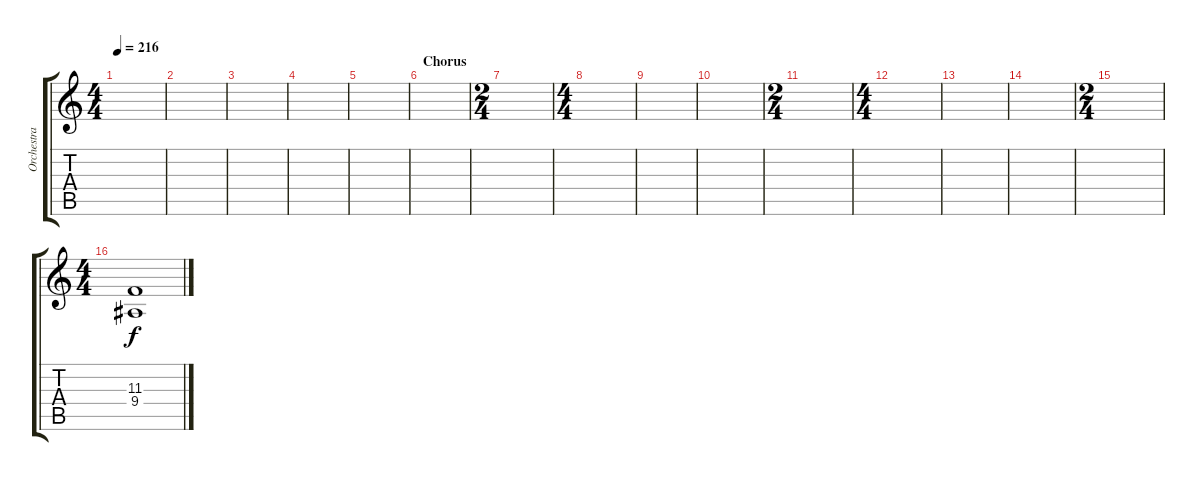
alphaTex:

\track ("Orchestra (Strings 2)" "Orchestra ") {instrument stringensemble1}
\staff {score tabs}
\tuning (Eb4 Bb3 Gb3 Db3 Ab2 Eb2) {hide}
\ts (4 4)
\tempo 216
\clef g2
\ks c
|
|
|
|
|
\section ("" "Chorus")
|
\ts (2 4)
|
\ts (4 4)
|
|
|
\ts (2 4)
|
\ts (4 4)
|
|
|
\ts (2 4)
|
\ts (4 4)
(11.3 9.4).1
